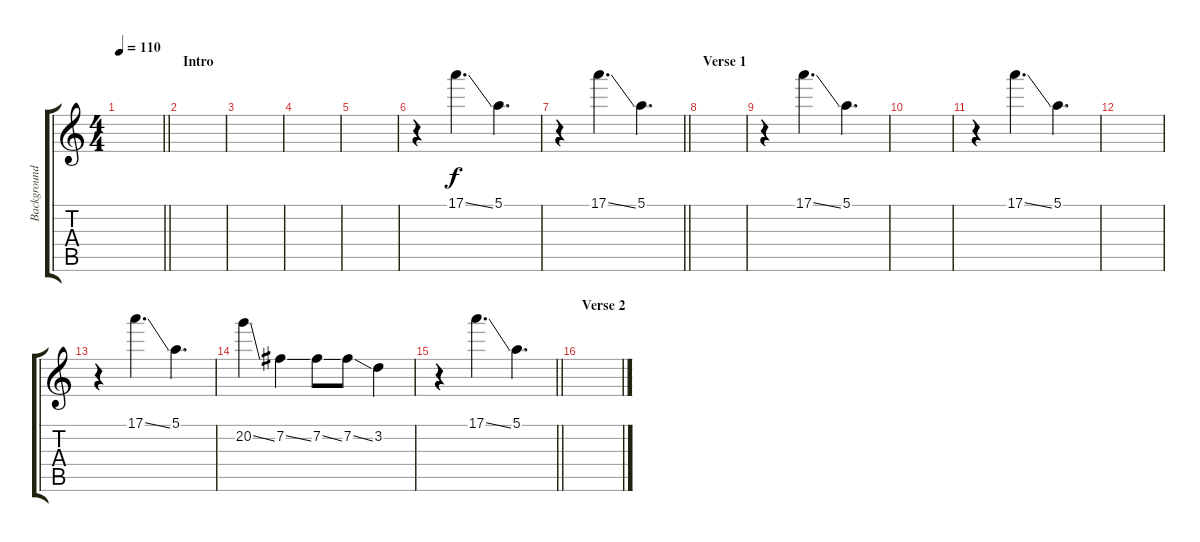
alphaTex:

\track ("Background (Slide)" "Background") {instrument overdrivenguitar}
\staff {score tabs}
\tuning (E4 B3 G3 D3 A2 E2) {hide}
\ts (4 4)
\tempo 110
\clef g2
\barLineRight lightlight
\ks c
|
\section ("" "Intro")
|
|
|
|
r.4 17.1{ss}.4{d} 5.1.4{d} |
\barLineRight lightlight
r.4 17.1{ss}.4{d} 5.1.4{d} |
\section ("" "Verse 1")
|
r.4 17.1{ss}.4{d} 5.1.4{d} |
|
r.4 17.1{ss}.4{d} 5.1.4{d} |
|
r.4 17.1{ss}.4{d} 5.1.4{d} |
20.2{ss}.4 7.2{ss}.4 7.2{ss}.8 7.2{ss}.8 3.2.4 |
\barLineRight lightlight
r.4 17.1{ss}.4{d} 5.1.4{d} |
\section ("" "Verse 2")
